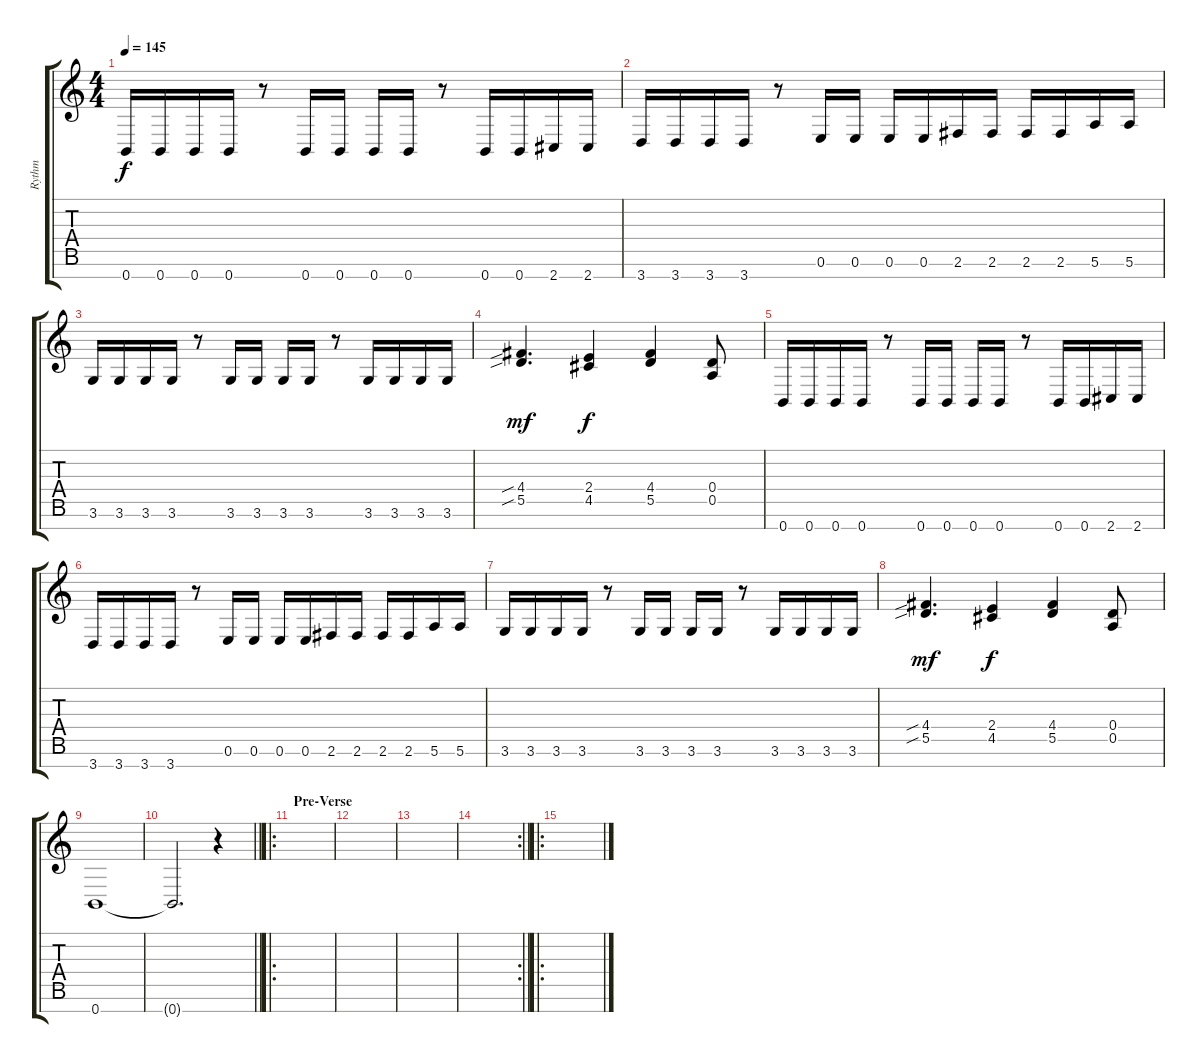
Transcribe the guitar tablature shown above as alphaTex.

\track ("Rythm" "Rythm") {instrument distortionguitar}
\staff {score tabs}
\tuning (E4 B3 G3 D3 A2 E2 B1) {hide}
\ts (4 4)
\tempo 145
\clef g2
\ks c
0.7.16{dy f} 0.7.16 0.7.16 0.7.16 r.8 0.7.16 0.7.16 0.7.16 0.7.16 r.8 0.7.16 0.7.16 2.7.16 2.7.16 |
3.7.16 3.7.16 3.7.16 3.7.16 r.8 0.6.16 0.6.16 0.6.16 0.6.16 2.6.16 2.6.16 2.6.16 2.6.16 5.6.16 5.6.16 |
3.6.16 3.6.16 3.6.16 3.6.16 r.8 3.6.16 3.6.16 3.6.16 3.6.16 r.8 3.6.16 3.6.16 3.6.16 3.6.16 |
(4.4{sib} 5.5{sib}).4{d dy mf} (2.4 4.5).4{dy f} (4.4 5.5).4 (0.4 0.5).8 |
0.7.16 0.7.16 0.7.16 0.7.16 r.8 0.7.16 0.7.16 0.7.16 0.7.16 r.8 0.7.16 0.7.16 2.7.16 2.7.16 |
3.7.16 3.7.16 3.7.16 3.7.16 r.8 0.6.16 0.6.16 0.6.16 0.6.16 2.6.16 2.6.16 2.6.16 2.6.16 5.6.16 5.6.16 |
3.6.16 3.6.16 3.6.16 3.6.16 r.8 3.6.16 3.6.16 3.6.16 3.6.16 r.8 3.6.16 3.6.16 3.6.16 3.6.16 |
(4.4{sib} 5.5{sib}).4{d dy mf} (2.4 4.5).4{dy f} (4.4 5.5).4 (0.4 0.5).8 |
0.7.1 |
\barLineRight lightlight
0.7{t}.2{d} r.4 |
\ro
\section ("" "Pre-Verse")
|
|
|
\rc 2
\barLineRight lightlight
|
\ro
